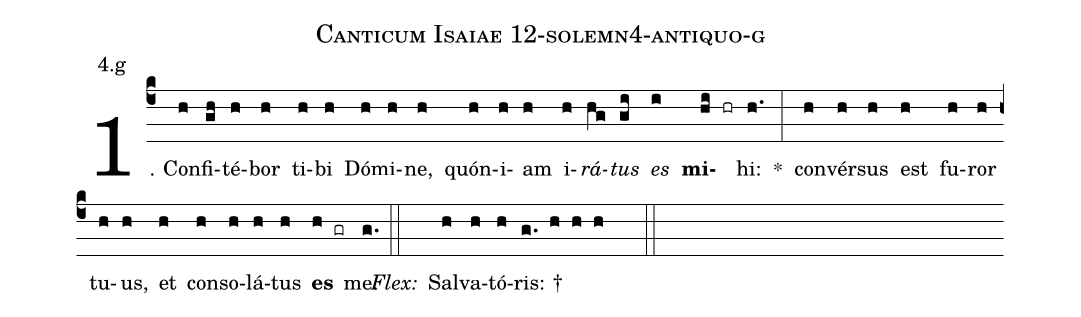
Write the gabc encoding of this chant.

name: Canticum Isaiae 12-solemn4-antiquo-g;
annotation: 4.g;
%%
(c4)1. Con(h)fi(gh)té(h)bor(h) ti(h)bi(h) Dó(h)mi(h)ne,(h) quón(h)i(h)am(h) i(h)<i>rá</i>(hg)<i>tus</i>(gi) <i>es</i>(i) <b>mi</b>(hi hr)hi:(h.) *(:) con(h)vér(h)sus(h) est(h) fu(h)ror(h) tu(h)us,(h) et(h) con(h)so(h)lá(h)tus(h) <b>es</b>(h gr) me.(g.) (::)
<i>Flex:</i>()  Sal(h)va(h)tó(h)ris: †(g. h h h  ::)
